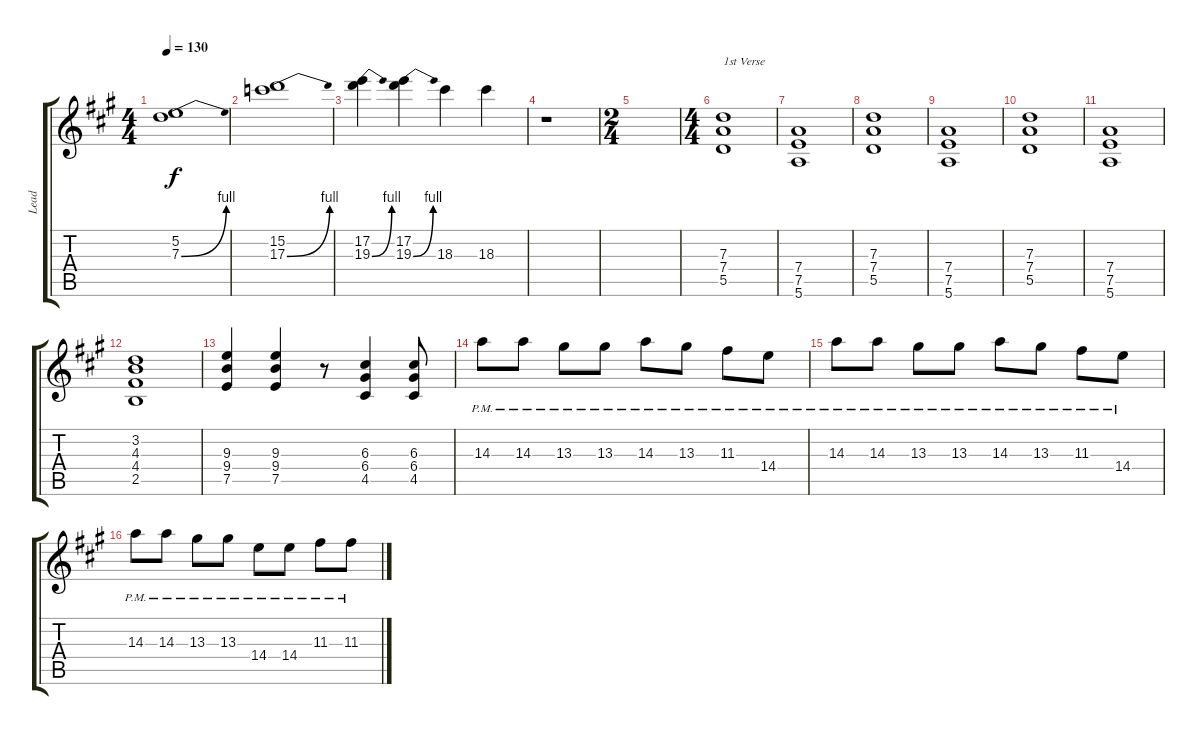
\track ("Lead" "Lead") {instrument overdrivenguitar}
\staff {score tabs}
\tuning (E4 B3 G3 D3 A2 E2) {hide}
\ts (4 4)
\tempo 130
\clef g2
\ks a
(5.2 7.3{be (bend 0 0 60 4)}).1{dy f} |
(15.2 17.3{be (bend 0 0 60 4)}).1 |
(17.2 19.3{be (bend 0 0 60 4)}).4 (17.2 19.3{be (bend 0 0 60 4)}).4 18.3.4 18.3.4 |
r.1 |
\ts (2 4)
|
\ts (4 4)
(7.3 7.4 5.5).1{txt "1st Verse"} |
(7.4 7.5 5.6).1 |
(7.3 7.4 5.5).1 |
(7.4 7.5 5.6).1 |
(7.3 7.4 5.5).1 |
(7.4 7.5 5.6).1 |
(3.2 4.3 4.4 2.5).1 |
(9.3 9.4 7.5).4 (9.3 9.4 7.5).4 r.8 (6.3 6.4 4.5).4 (6.3 6.4 4.5).8 |
14.3{pm}.8 14.3{pm}.8 13.3{pm}.8 13.3{pm}.8 14.3{pm}.8 13.3{pm}.8 11.3{pm}.8 14.4{pm}.8 |
14.3{pm}.8 14.3{pm}.8 13.3{pm}.8 13.3{pm}.8 14.3{pm}.8 13.3{pm}.8 11.3{pm}.8 14.4{pm}.8 |
14.3{pm}.8 14.3{pm}.8 13.3{pm}.8 13.3{pm}.8 14.4{pm}.8 14.4{pm}.8 11.3{pm}.8 11.3{pm}.8
